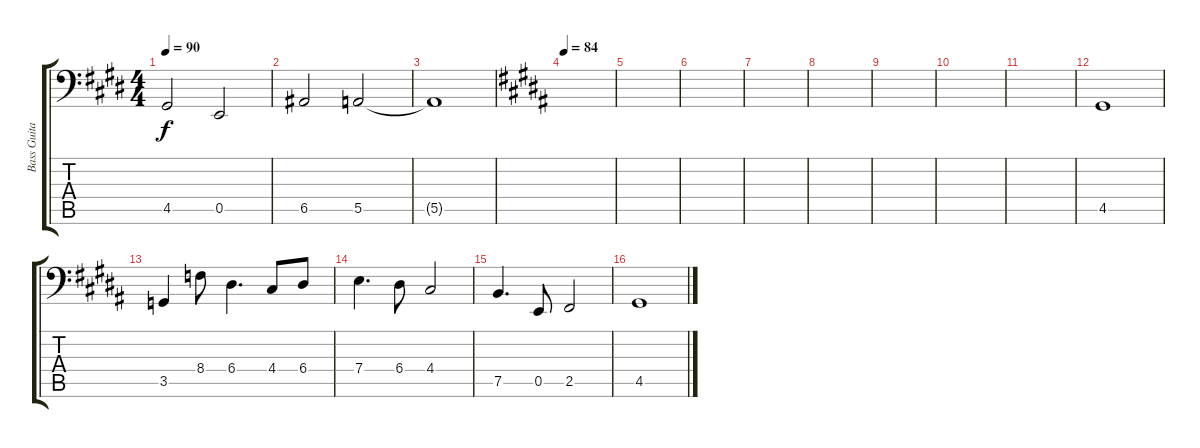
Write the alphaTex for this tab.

\track ("Bass Guitar - John Myung" "Bass Guita") {instrument distortionguitar}
\staff {score tabs}
\tuning (C3 G2 D2 A1 E1 B0) {hide}
\ts (4 4)
\tempo 90
\clef f4
\ks e
4.5.2{dy f} 0.5.2 |
6.5.2 5.5.2 |
5.5{t}.1 |
\tempo 84
\ks b
|
|
|
|
|
|
|
|
4.5.1 |
3.5.4 8.4.8 6.4.4{d} 4.4.8 6.4.8 |
7.4.4{d} 6.4.8 4.4.2 |
7.5.4{d} 0.5.8 2.5.2 |
4.5.1
